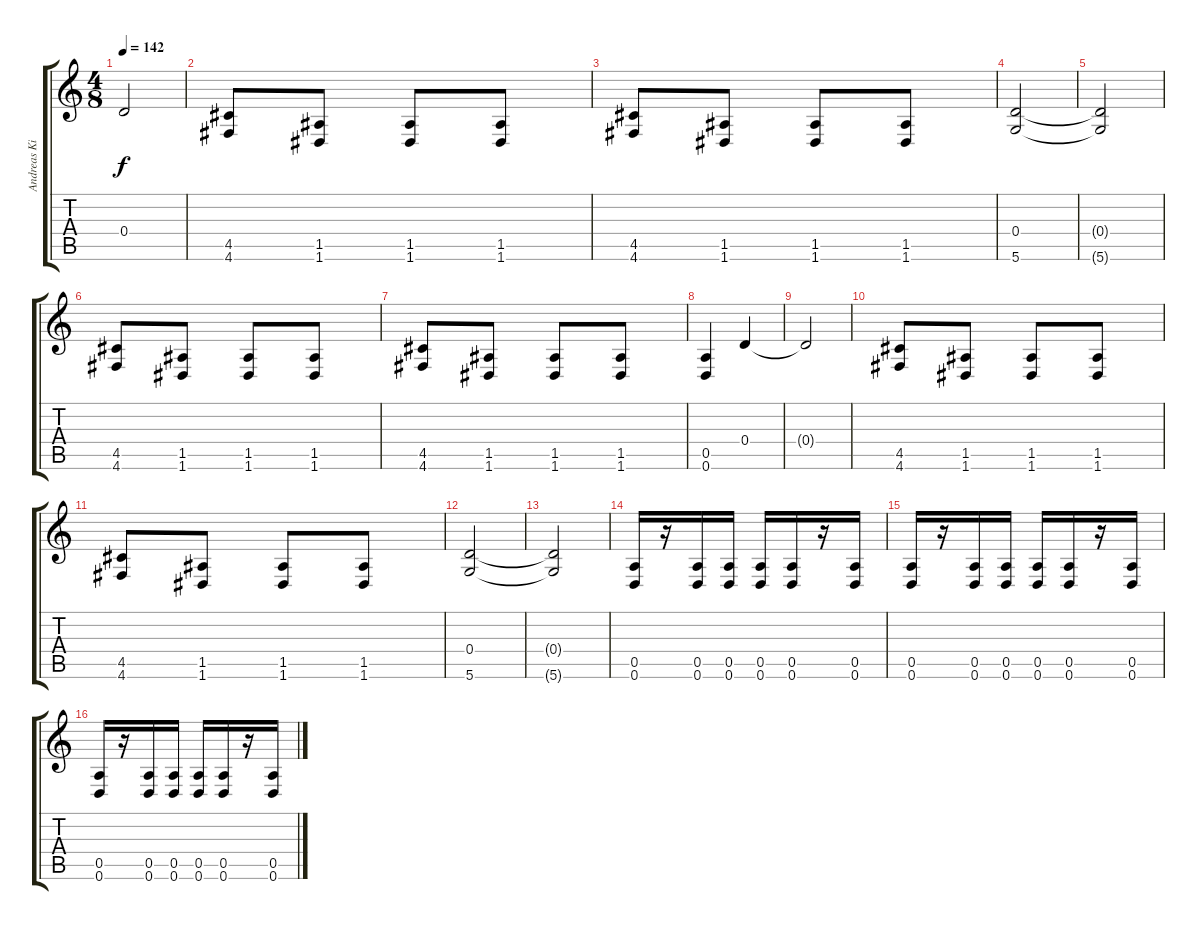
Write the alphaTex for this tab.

\track ("Andreas Kisser" "Andreas Ki") {instrument distortionguitar}
\staff {score tabs}
\tuning (E4 B3 G3 D3 A2 D2) {hide}
\ts (4 8)
\tempo 142
\clef g2
\ks c
0.4{t}.2{dy f} |
(4.5 4.6).8 (1.5 1.6).8 (1.5 1.6).8 (1.5 1.6).8 |
(4.5 4.6).8 (1.5 1.6).8 (1.5 1.6).8 (1.5 1.6).8 |
(0.4 5.6).2 |
(0.4{t} 5.6{t}).2 |
(4.5 4.6).8 (1.5 1.6).8 (1.5 1.6).8 (1.5 1.6).8 |
(4.5 4.6).8 (1.5 1.6).8 (1.5 1.6).8 (1.5 1.6).8 |
(0.5 0.6).4 0.4.4 |
0.4{t}.2 |
(4.5 4.6).8 (1.5 1.6).8 (1.5 1.6).8 (1.5 1.6).8 |
(4.5 4.6).8 (1.5 1.6).8 (1.5 1.6).8 (1.5 1.6).8 |
(0.4 5.6).2 |
(0.4{t} 5.6{t}).2 |
(0.5 0.6).16 r.16 (0.5 0.6).16 (0.5 0.6).16 (0.5 0.6).16 (0.5 0.6).16 r.16 (0.5 0.6).16 |
(0.5 0.6).16 r.16 (0.5 0.6).16 (0.5 0.6).16 (0.5 0.6).16 (0.5 0.6).16 r.16 (0.5 0.6).16 |
(0.5 0.6).16 r.16 (0.5 0.6).16 (0.5 0.6).16 (0.5 0.6).16 (0.5 0.6).16 r.16 (0.5 0.6).16
